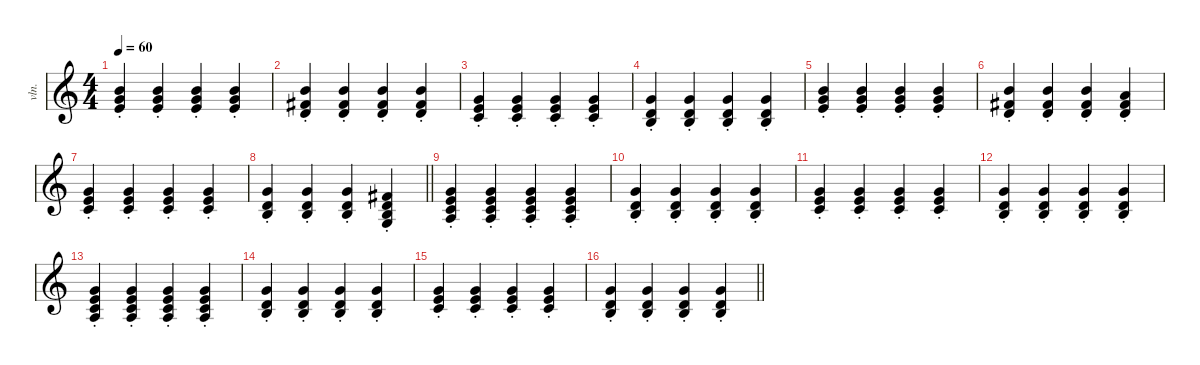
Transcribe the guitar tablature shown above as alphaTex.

\defaultSystemsLayout 4
\hideDynamics
\bracketExtendMode nobrackets
\otherSystemsTrackNameOrientation horizontal
\track ("Piano" "vln.") {instrument pizzicatostrings}
\staff {score}
\tuning (E4 B3 G3 D3 A2 E2)
\ts (4 4)
\section ("" "")
\tempo 60
\clef g2
\ks c
(0.1{st} 8.2{st} 16.3{st}).4{dy f} (7.1{st} 8.2{st} 9.3{st}).4 (7.1{st} 8.2{st} 9.3{st}).4 (7.1{st} 8.2{st} 9.3{st}).4 |
(7.1{st} 7.3{st} 16.4{st acc #}).4 (2.1{st acc #} 12.2{st} 7.3{st}).4 (2.1{st acc #} 12.2{st} 7.3{st}).4 (2.1{st acc #} 12.2{st} 7.3{st}).4 |
(0.1{st} 1.2 12.3{st}).4 (0.1{st} 1.2 12.3{st}).4 (0.1{st} 1.2 12.3{st}).4 (0.1{st} 1.2 12.3{st}).4 |
(3.1{st} 0.2{st} 7.3{st}).4 (3.1{st} 0.2{st} 7.3{st}).4 (3.1{st} 0.2{st} 7.3{st}).4 (3.1{st} 0.2{st} 7.3{st}).4 |
(0.1{st} 8.2{st} 16.3{st}).4 (7.1{st} 8.2{st} 9.3{st}).4 (7.1{st} 8.2{st} 9.3{st}).4 (7.1{st} 8.2{st} 9.3{st}).4 |
(7.1{st} 7.3{st} 16.4{st acc #}).4 (2.1{st acc #} 12.2{st} 7.3{st}).4 (2.1{st acc #} 12.2{st} 7.3{st}).4 (2.1{st acc #} 10.2{st} 7.3{st}).4 |
(0.1{st} 1.2 12.3{st}).4 (0.1{st} 1.2 12.3{st}).4 (0.1{st} 1.2 12.3{st}).4 (0.1{st} 1.2 12.3{st}).4 |
\barLineRight lightlight
(3.1{st} 0.2{st} 7.3{st}).4 (3.1{st} 0.2{st} 7.3{st}).4 (3.1{st} 0.2{st} 7.3{st}).4 (2.1{acc #} 0.2{st} 7.3{st} 5.4).4 |
\section ("" "")
(0.1{st} 1.2{st} 2.3{st} 17.4{st}).4 (3.1{st} 5.2{st} 5.3{st} 7.4{st}).4 (3.1{st} 5.2{st} 2.3{st} 10.4{st}).4 (3.1{st} 5.2{st} 2.3{st} 10.4{st}).4 |
(3.1{st} 0.2{st} 7.3{st}).4 (3.1{st} 0.2{st} 7.3{st}).4 (3.1{st} 0.2{st} 7.3{st}).4 (3.1{st} 0.2{st} 7.3{st}).4 |
(0.1{st} 1.2 12.3{st}).4 (0.1{st} 1.2 12.3{st}).4 (0.1{st} 1.2 12.3{st}).4 (0.1{st} 1.2 12.3{st}).4 |
(3.1{st} 0.2{st} 7.3{st}).4 (3.1{st} 0.2{st} 7.3{st}).4 (3.1{st} 0.2{st} 7.3{st}).4 (3.1{st} 0.2{st} 7.3{st}).4 |
(0.1{st} 1.2{st} 2.3{st} 17.4{st}).4 (3.1{st} 5.2{st} 5.3{st} 7.4{st}).4 (3.1{st} 5.2{st} 2.3{st} 10.4{st}).4 (3.1{st} 5.2{st} 2.3{st} 10.4{st}).4 |
(3.1{st} 0.2{st} 7.3{st}).4 (3.1{st} 0.2{st} 7.3{st}).4 (3.1{st} 0.2{st} 7.3{st}).4 (3.1{st} 0.2{st} 7.3{st}).4 |
(0.1{st} 1.2 12.3{st}).4 (0.1{st} 1.2 12.3{st}).4 (0.1{st} 1.2 12.3{st}).4 (0.1{st} 1.2 12.3{st}).4 |
\barLineRight lightlight
(3.1{st} 0.2{st} 7.3{st}).4 (3.1{st} 0.2{st} 7.3{st}).4 (3.1{st} 0.2{st} 7.3{st}).4 (3.1{st} 0.2{st} 7.3{st}).4
